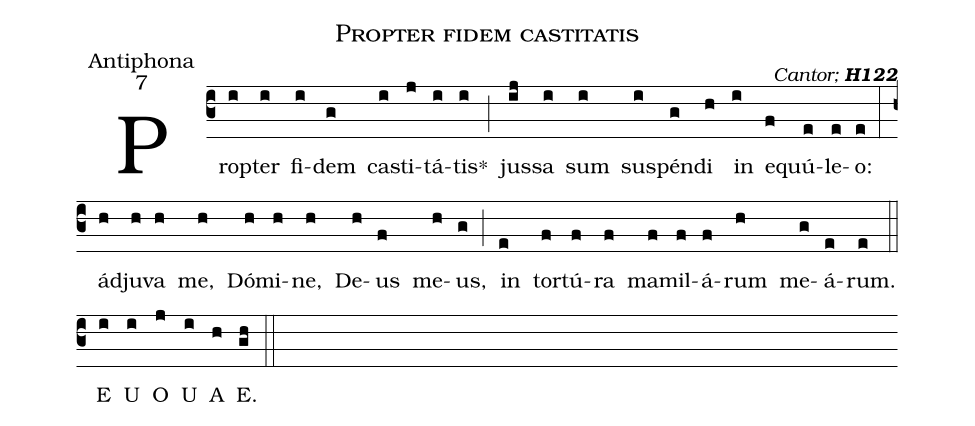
name:Propter fidem castitatis;
office-part:Antiphona;
mode:7;
commentary:{\itshape\mdseries Cantor;\/} {\bfseries H122};
%%
(c3) Prop(i)ter(i) fi(i)dem(g) ca(i)sti(j)tá(i)tis<sp>*</sp>(i) (;)
jus(ij)sa(i) sum(i) su(i)spén(g)di(h) in(i) e(f)quú(e)le(e)o:(e) (:)
ád(h)ju(h)va(h) me,(h) Dó(h)mi(h)ne,(h) De(h)us(f) me(h)us,(g) (;)
in(e) tor(f)tú(f)ra(f) ma(f)mil(f)á(f)rum(h) me(g)á(e)rum.(e)  (::)
<eu>  E(i) U(i) O(j) U(i) A(h) E.(gh) </eu> (::)
